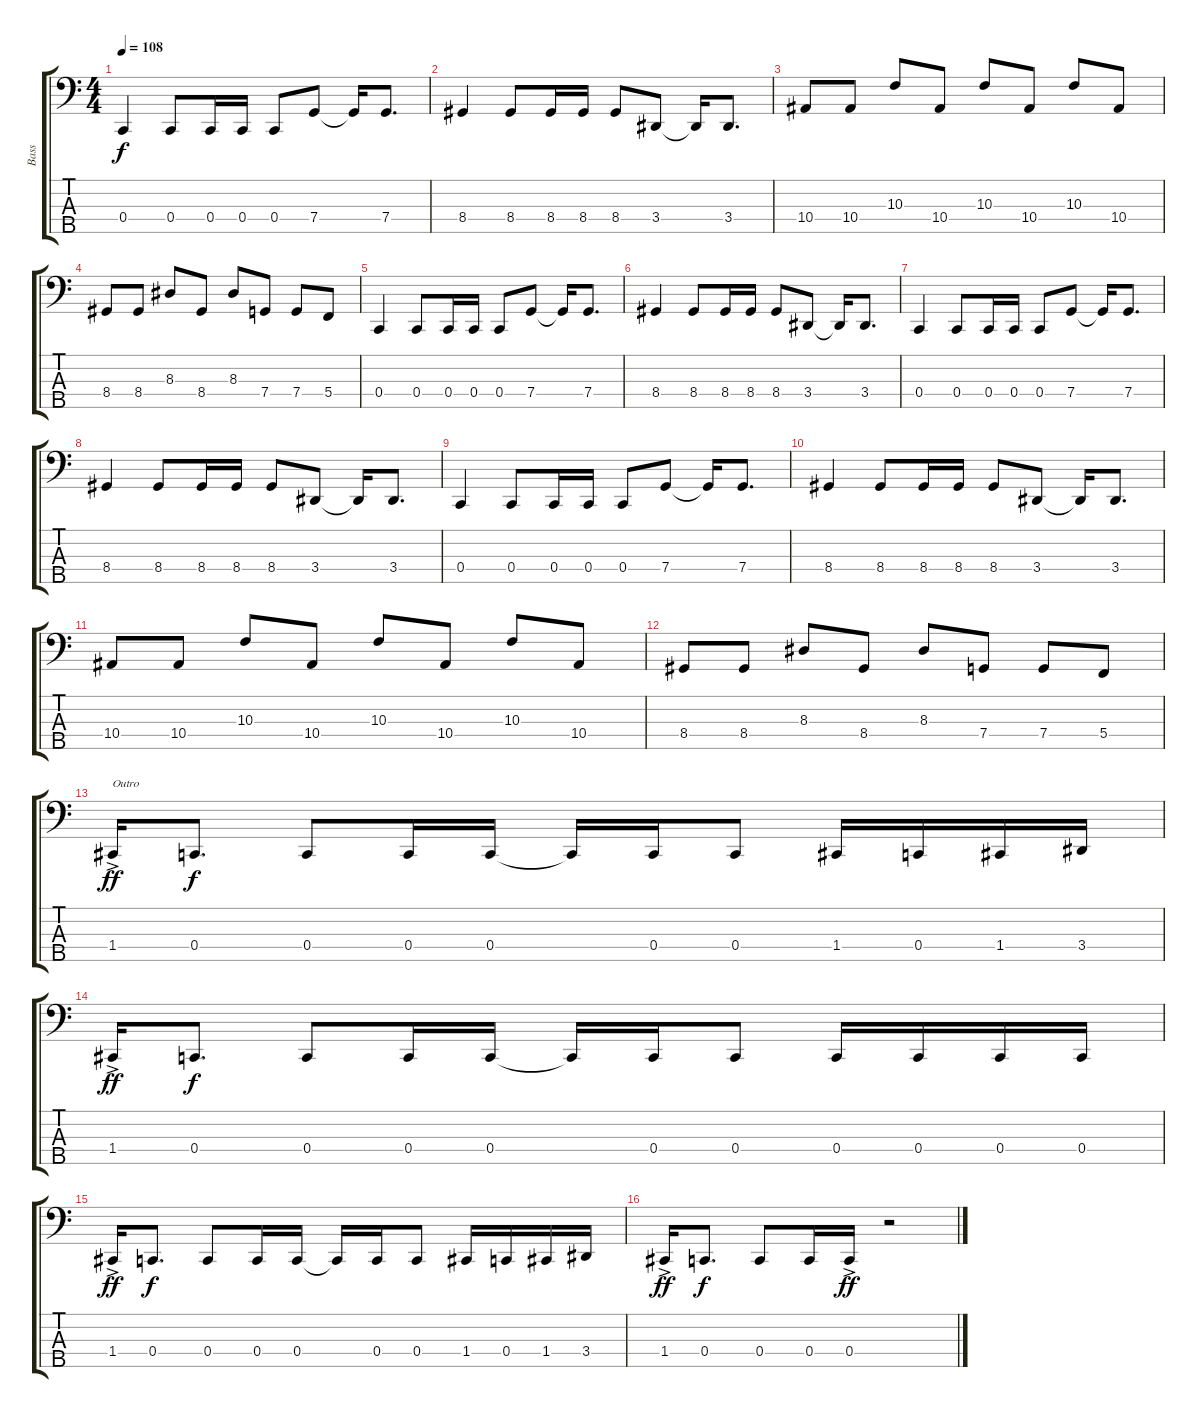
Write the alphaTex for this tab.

\track ("Bass" "Bass") {instrument electricbassfinger}
\staff {score tabs}
\tuning (F2 C2 G1 C1 A0) {hide}
\ts (4 4)
\tempo 108
\clef f4
\ks c
0.4.4{dy f} 0.4.8 0.4.16 0.4.16 0.4.8 7.4.8 7.4{t}.16 7.4.8{d} |
8.4.4 8.4.8 8.4.16 8.4.16 8.4.8 3.4.8 3.4{t}.16 3.4.8{d} |
10.4.8 10.4.8 10.3.8 10.4.8 10.3.8 10.4.8 10.3.8 10.4.8 |
8.4.8 8.4.8 8.3.8 8.4.8 8.3.8 7.4.8 7.4.8 5.4.8 |
0.4.4 0.4.8 0.4.16 0.4.16 0.4.8 7.4.8 7.4{t}.16 7.4.8{d} |
8.4.4 8.4.8 8.4.16 8.4.16 8.4.8 3.4.8 3.4{t}.16 3.4.8{d} |
0.4.4 0.4.8 0.4.16 0.4.16 0.4.8 7.4.8 7.4{t}.16 7.4.8{d} |
8.4.4 8.4.8 8.4.16 8.4.16 8.4.8 3.4.8 3.4{t}.16 3.4.8{d} |
0.4.4 0.4.8 0.4.16 0.4.16 0.4.8 7.4.8 7.4{t}.16 7.4.8{d} |
8.4.4 8.4.8 8.4.16 8.4.16 8.4.8 3.4.8 3.4{t}.16 3.4.8{d} |
10.4.8 10.4.8 10.3.8 10.4.8 10.3.8 10.4.8 10.3.8 10.4.8 |
8.4.8 8.4.8 8.3.8 8.4.8 8.3.8 7.4.8 7.4.8 5.4.8 |
1.4{ac}.16{txt "Outro" dy ff} 0.4.8{d dy f} 0.4.8 0.4.16 0.4.16 0.4{t}.16 0.4.16 0.4.8 1.4.16 0.4.16 1.4.16 3.4.16 |
1.4{ac}.16{dy ff} 0.4.8{d dy f} 0.4.8 0.4.16 0.4.16 0.4{t}.16 0.4.16 0.4.8 0.4.16 0.4.16 0.4.16 0.4.16 |
1.4{ac}.16{dy ff} 0.4.8{d dy f} 0.4.8 0.4.16 0.4.16 0.4{t}.16 0.4.16 0.4.8 1.4.16 0.4.16 1.4.16 3.4.16 |
1.4{ac}.16{dy ff} 0.4.8{d dy f} 0.4.8 0.4.16 0.4{ac}.16{dy ff} r.2
